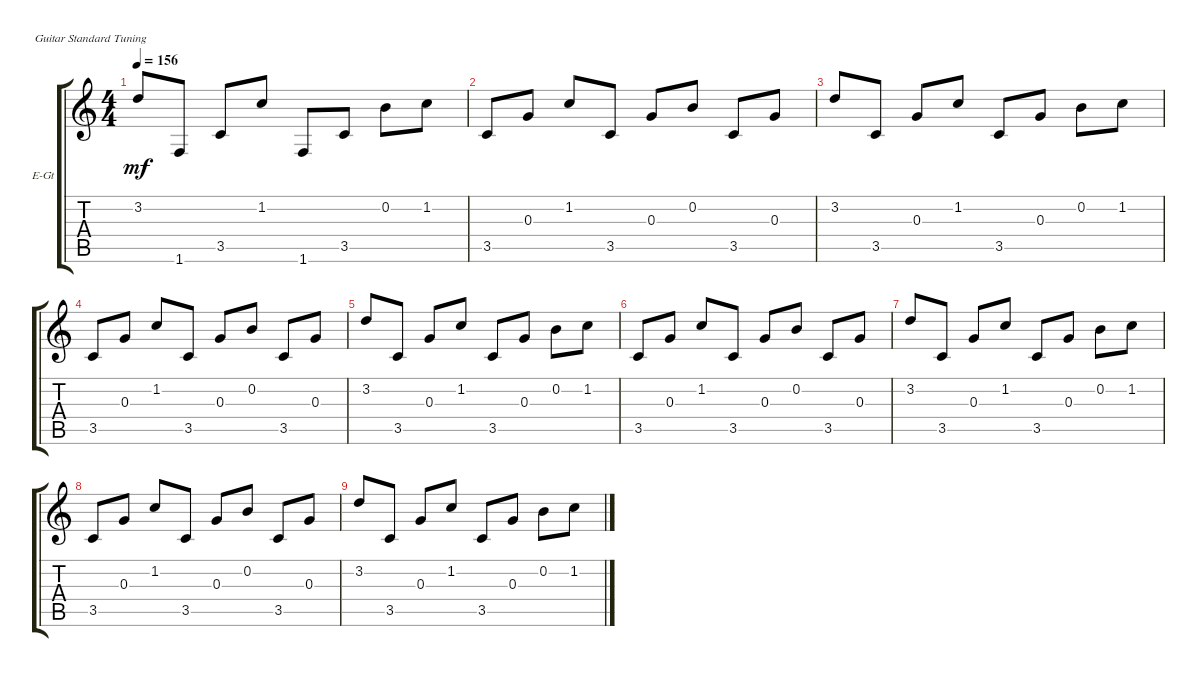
\defaultSystemsLayout 4
\bracketExtendMode groupsimilarinstruments
\firstSystemTrackNameOrientation horizontal
\otherSystemsTrackNameOrientation horizontal
\track ("Electric Guitar" "E-Gt") {instrument overdrivenguitar}
\staff {score tabs}
\tuning (E4 B3 G3 D3 A2 E2)
\ts (4 4)
\tempo 156
\clef g2
\ks c
3.2.8{dy mf} 1.6.8 3.5.8 1.2.8 1.6.8 3.5.8 0.2.8 1.2.8 |
3.5.8 0.3.8 1.2.8 3.5.8 0.3.8 0.2.8 3.5.8 0.3.8 |
3.2.8 3.5.8 0.3.8 1.2.8 3.5.8 0.3.8 0.2.8 1.2.8 |
3.5.8 0.3.8 1.2.8 3.5.8 0.3.8 0.2.8 3.5.8 0.3.8 |
3.2.8 3.5.8 0.3.8 1.2.8 3.5.8 0.3.8 0.2.8 1.2.8 |
3.5.8 0.3.8 1.2.8 3.5.8 0.3.8 0.2.8 3.5.8 0.3.8 |
3.2.8 3.5.8 0.3.8 1.2.8 3.5.8 0.3.8 0.2.8 1.2.8 |
3.5.8 0.3.8 1.2.8 3.5.8 0.3.8 0.2.8 3.5.8 0.3.8 |
3.2.8 3.5.8 0.3.8 1.2.8 3.5.8 0.3.8 0.2.8 1.2.8
